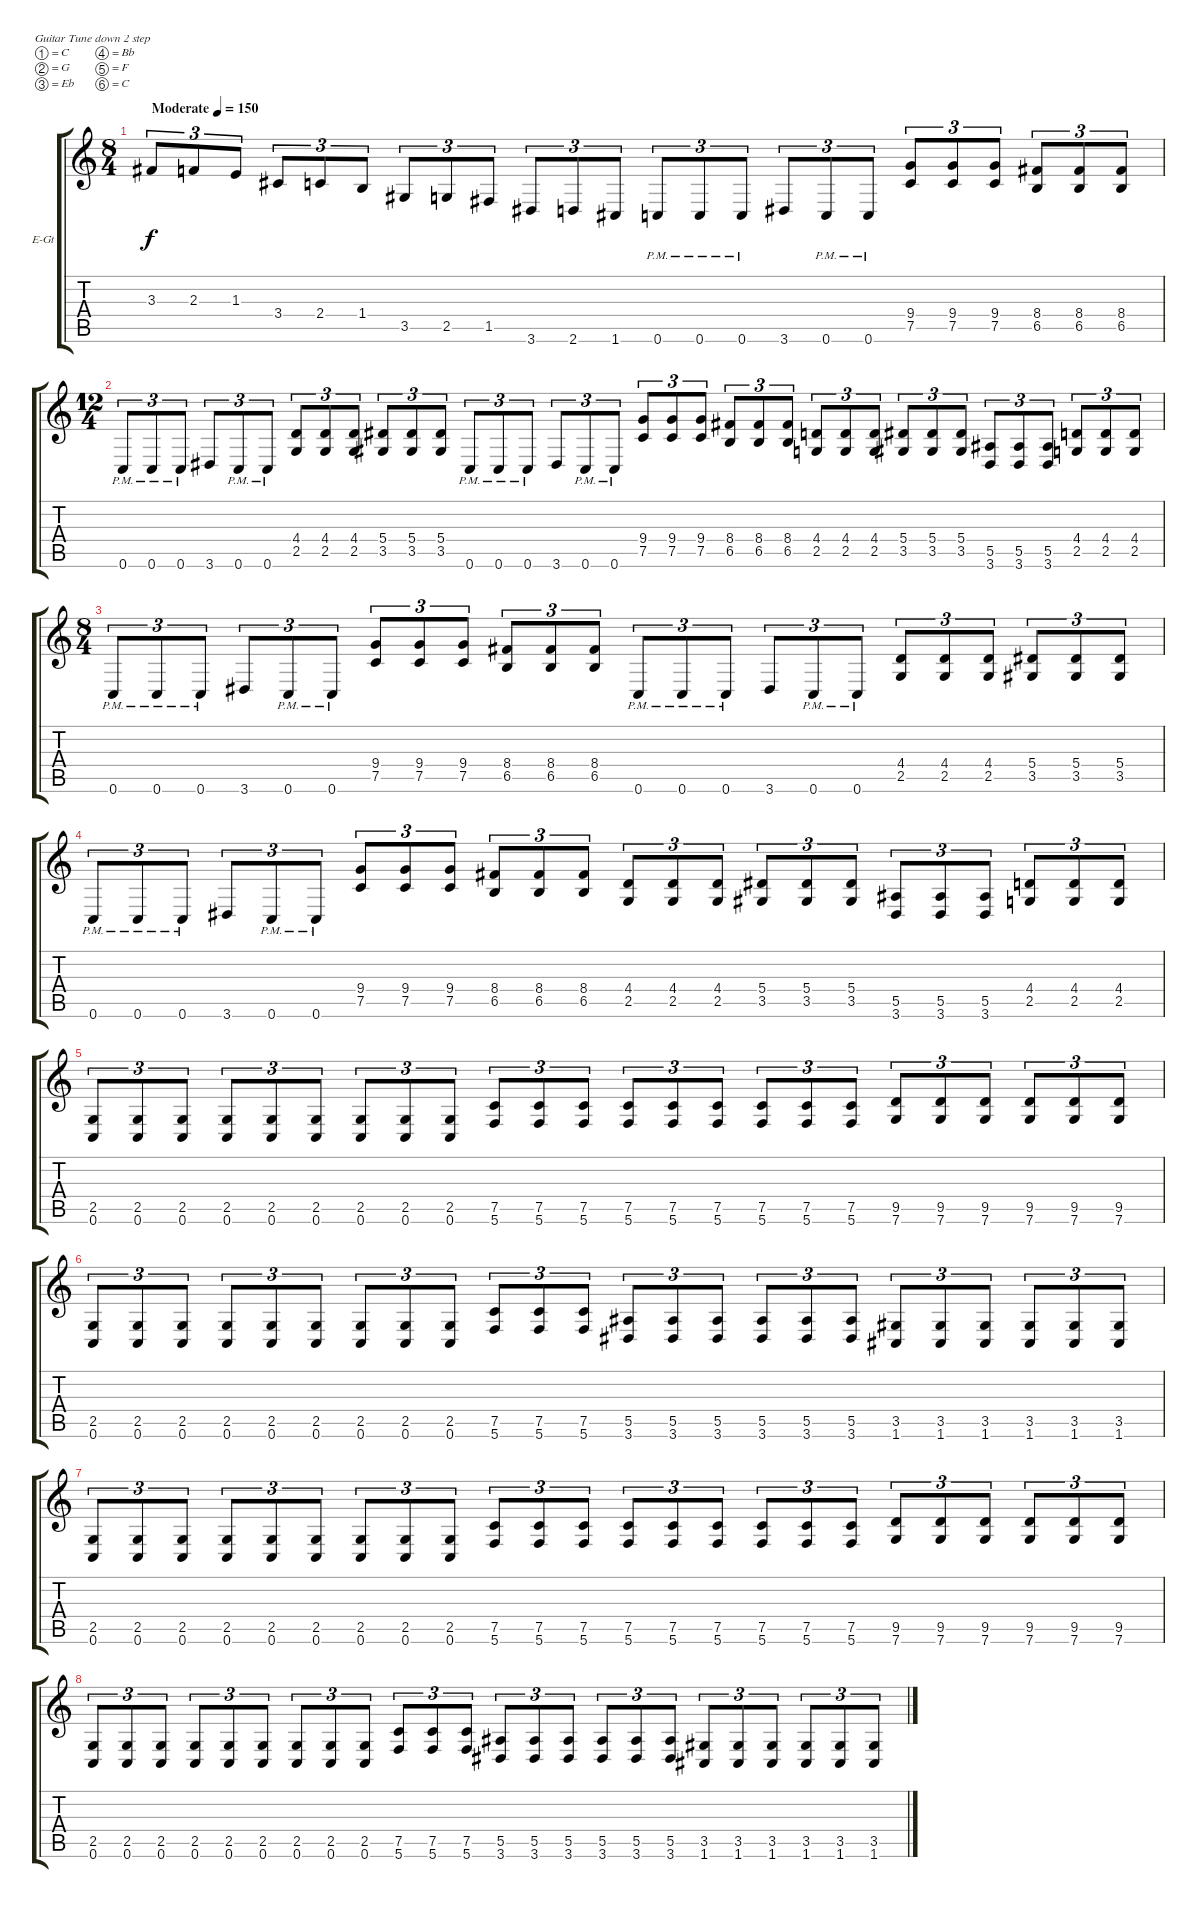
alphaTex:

\bracketExtendMode groupsimilarinstruments
\firstSystemTrackNameOrientation horizontal
\otherSystemsTrackNameOrientation horizontal
\track ("Pista 1" "E-Gt") {solo instrument distortionguitar}
\staff {score tabs}
\tuning (C4 G3 Eb3 Bb2 F2 C2)
\ts (8 4)
\beaming (8 4 4 4 4)
\tempo (150 "Moderate")
\clef g2
\ks c
3.3.8{tu (3 2) dy f instrument distortionguitar} 2.3.8{tu (3 2)} 1.3.8{tu (3 2)} 3.4.8{tu (3 2)} 2.4.8{tu (3 2)} 1.4.8{tu (3 2)} 3.5.8{tu (3 2)} 2.5.8{tu (3 2)} 1.5.8{tu (3 2)} 3.6.8{tu (3 2)} 2.6.8{tu (3 2)} 1.6.8{tu (3 2)} 0.6{pm}.8{tu (3 2)} 0.6{pm}.8{tu (3 2)} 0.6{pm}.8{tu (3 2)} 3.6.8{tu (3 2)} 0.6{pm}.8{tu (3 2)} 0.6{pm}.8{tu (3 2)} (9.4 7.5).8{tu (3 2)} (9.4 7.5).8{tu (3 2)} (9.4 7.5).8{tu (3 2)} (8.4 6.5).8{tu (3 2)} (8.4 6.5).8{tu (3 2)} (8.4 6.5).8{tu (3 2)} |
\ts (12 4)
\beaming (8 24)
0.6{pm}.8{tu (3 2)} 0.6{pm}.8{tu (3 2)} 0.6{pm}.8{tu (3 2)} 3.6.8{tu (3 2)} 0.6{pm}.8{tu (3 2)} 0.6{pm}.8{tu (3 2)} (4.4 2.5).8{tu (3 2)} (4.4 2.5).8{tu (3 2)} (4.4 2.5).8{tu (3 2)} (5.4 3.5).8{tu (3 2)} (5.4 3.5).8{tu (3 2)} (5.4 3.5).8{tu (3 2)} 0.6{pm}.8{tu (3 2)} 0.6{pm}.8{tu (3 2)} 0.6{pm}.8{tu (3 2)} 3.6.8{tu (3 2)} 0.6{pm}.8{tu (3 2)} 0.6{pm}.8{tu (3 2)} (9.4 7.5).8{tu (3 2)} (9.4 7.5).8{tu (3 2)} (9.4 7.5).8{tu (3 2)} (8.4 6.5).8{tu (3 2)} (8.4 6.5).8{tu (3 2)} (8.4 6.5).8{tu (3 2)} (4.4 2.5).8{tu (3 2)} (4.4 2.5).8{tu (3 2)} (4.4 2.5).8{tu (3 2)} (5.4 3.5).8{tu (3 2)} (5.4 3.5).8{tu (3 2)} (5.4 3.5).8{tu (3 2)} (5.5 3.6).8{tu (3 2)} (5.5 3.6).8{tu (3 2)} (5.5 3.6).8{tu (3 2)} (4.4 2.5).8{tu (3 2)} (4.4 2.5).8{tu (3 2)} (4.4 2.5).8{tu (3 2)} |
\ts (8 4)
\beaming (8 4 4 4 4)
0.6{pm}.8{tu (3 2)} 0.6{pm}.8{tu (3 2)} 0.6{pm}.8{tu (3 2)} 3.6.8{tu (3 2)} 0.6{pm}.8{tu (3 2)} 0.6{pm}.8{tu (3 2)} (9.4 7.5).8{tu (3 2)} (9.4 7.5).8{tu (3 2)} (9.4 7.5).8{tu (3 2)} (8.4 6.5).8{tu (3 2)} (8.4 6.5).8{tu (3 2)} (8.4 6.5).8{tu (3 2)} 0.6{pm}.8{tu (3 2)} 0.6{pm}.8{tu (3 2)} 0.6{pm}.8{tu (3 2)} 3.6.8{tu (3 2)} 0.6{pm}.8{tu (3 2)} 0.6{pm}.8{tu (3 2)} (4.4 2.5).8{tu (3 2)} (4.4 2.5).8{tu (3 2)} (4.4 2.5).8{tu (3 2)} (5.4 3.5).8{tu (3 2)} (5.4 3.5).8{tu (3 2)} (5.4 3.5).8{tu (3 2)} |
0.6{pm}.8{tu (3 2)} 0.6{pm}.8{tu (3 2)} 0.6{pm}.8{tu (3 2)} 3.6.8{tu (3 2)} 0.6{pm}.8{tu (3 2)} 0.6{pm}.8{tu (3 2)} (9.4 7.5).8{tu (3 2)} (9.4 7.5).8{tu (3 2)} (9.4 7.5).8{tu (3 2)} (8.4 6.5).8{tu (3 2)} (8.4 6.5).8{tu (3 2)} (8.4 6.5).8{tu (3 2)} (4.4 2.5).8{tu (3 2)} (4.4 2.5).8{tu (3 2)} (4.4 2.5).8{tu (3 2)} (5.4 3.5).8{tu (3 2)} (5.4 3.5).8{tu (3 2)} (5.4 3.5).8{tu (3 2)} (5.5 3.6).8{tu (3 2)} (5.5 3.6).8{tu (3 2)} (5.5 3.6).8{tu (3 2)} (4.4 2.5).8{tu (3 2)} (4.4 2.5).8{tu (3 2)} (4.4 2.5).8{tu (3 2)} |
(2.5 0.6).8{tu (3 2)} (2.5 0.6).8{tu (3 2)} (2.5 0.6).8{tu (3 2)} (2.5 0.6).8{tu (3 2)} (2.5 0.6).8{tu (3 2)} (2.5 0.6).8{tu (3 2)} (2.5 0.6).8{tu (3 2)} (2.5 0.6).8{tu (3 2)} (2.5 0.6).8{tu (3 2)} (7.5 5.6).8{tu (3 2)} (7.5 5.6).8{tu (3 2)} (7.5 5.6).8{tu (3 2)} (7.5 5.6).8{tu (3 2)} (7.5 5.6).8{tu (3 2)} (7.5 5.6).8{tu (3 2)} (7.5 5.6).8{tu (3 2)} (7.5 5.6).8{tu (3 2)} (7.5 5.6).8{tu (3 2)} (9.5 7.6).8{tu (3 2)} (9.5 7.6).8{tu (3 2)} (9.5 7.6).8{tu (3 2)} (9.5 7.6).8{tu (3 2)} (9.5 7.6).8{tu (3 2)} (9.5 7.6).8{tu (3 2)} |
(2.5 0.6).8{tu (3 2)} (2.5 0.6).8{tu (3 2)} (2.5 0.6).8{tu (3 2)} (2.5 0.6).8{tu (3 2)} (2.5 0.6).8{tu (3 2)} (2.5 0.6).8{tu (3 2)} (2.5 0.6).8{tu (3 2)} (2.5 0.6).8{tu (3 2)} (2.5 0.6).8{tu (3 2)} (7.5 5.6).8{tu (3 2)} (7.5 5.6).8{tu (3 2)} (7.5 5.6).8{tu (3 2)} (5.5 3.6).8{tu (3 2)} (5.5 3.6).8{tu (3 2)} (5.5 3.6).8{tu (3 2)} (5.5 3.6).8{tu (3 2)} (5.5 3.6).8{tu (3 2)} (5.5 3.6).8{tu (3 2)} (3.5 1.6).8{tu (3 2)} (3.5 1.6).8{tu (3 2)} (3.5 1.6).8{tu (3 2)} (3.5 1.6).8{tu (3 2)} (3.5 1.6).8{tu (3 2)} (3.5 1.6).8{tu (3 2)} |
(2.5 0.6).8{tu (3 2)} (2.5 0.6).8{tu (3 2)} (2.5 0.6).8{tu (3 2)} (2.5 0.6).8{tu (3 2)} (2.5 0.6).8{tu (3 2)} (2.5 0.6).8{tu (3 2)} (2.5 0.6).8{tu (3 2)} (2.5 0.6).8{tu (3 2)} (2.5 0.6).8{tu (3 2)} (7.5 5.6).8{tu (3 2)} (7.5 5.6).8{tu (3 2)} (7.5 5.6).8{tu (3 2)} (7.5 5.6).8{tu (3 2)} (7.5 5.6).8{tu (3 2)} (7.5 5.6).8{tu (3 2)} (7.5 5.6).8{tu (3 2)} (7.5 5.6).8{tu (3 2)} (7.5 5.6).8{tu (3 2)} (9.5 7.6).8{tu (3 2)} (9.5 7.6).8{tu (3 2)} (9.5 7.6).8{tu (3 2)} (9.5 7.6).8{tu (3 2)} (9.5 7.6).8{tu (3 2)} (9.5 7.6).8{tu (3 2)} |
(2.5 0.6).8{tu (3 2)} (2.5 0.6).8{tu (3 2)} (2.5 0.6).8{tu (3 2)} (2.5 0.6).8{tu (3 2)} (2.5 0.6).8{tu (3 2)} (2.5 0.6).8{tu (3 2)} (2.5 0.6).8{tu (3 2)} (2.5 0.6).8{tu (3 2)} (2.5 0.6).8{tu (3 2)} (7.5 5.6).8{tu (3 2)} (7.5 5.6).8{tu (3 2)} (7.5 5.6).8{tu (3 2)} (5.5 3.6).8{tu (3 2)} (5.5 3.6).8{tu (3 2)} (5.5 3.6).8{tu (3 2)} (5.5 3.6).8{tu (3 2)} (5.5 3.6).8{tu (3 2)} (5.5 3.6).8{tu (3 2)} (3.5 1.6).8{tu (3 2)} (3.5 1.6).8{tu (3 2)} (3.5 1.6).8{tu (3 2)} (3.5 1.6).8{tu (3 2)} (3.5 1.6).8{tu (3 2)} (3.5 1.6).8{tu (3 2)}
